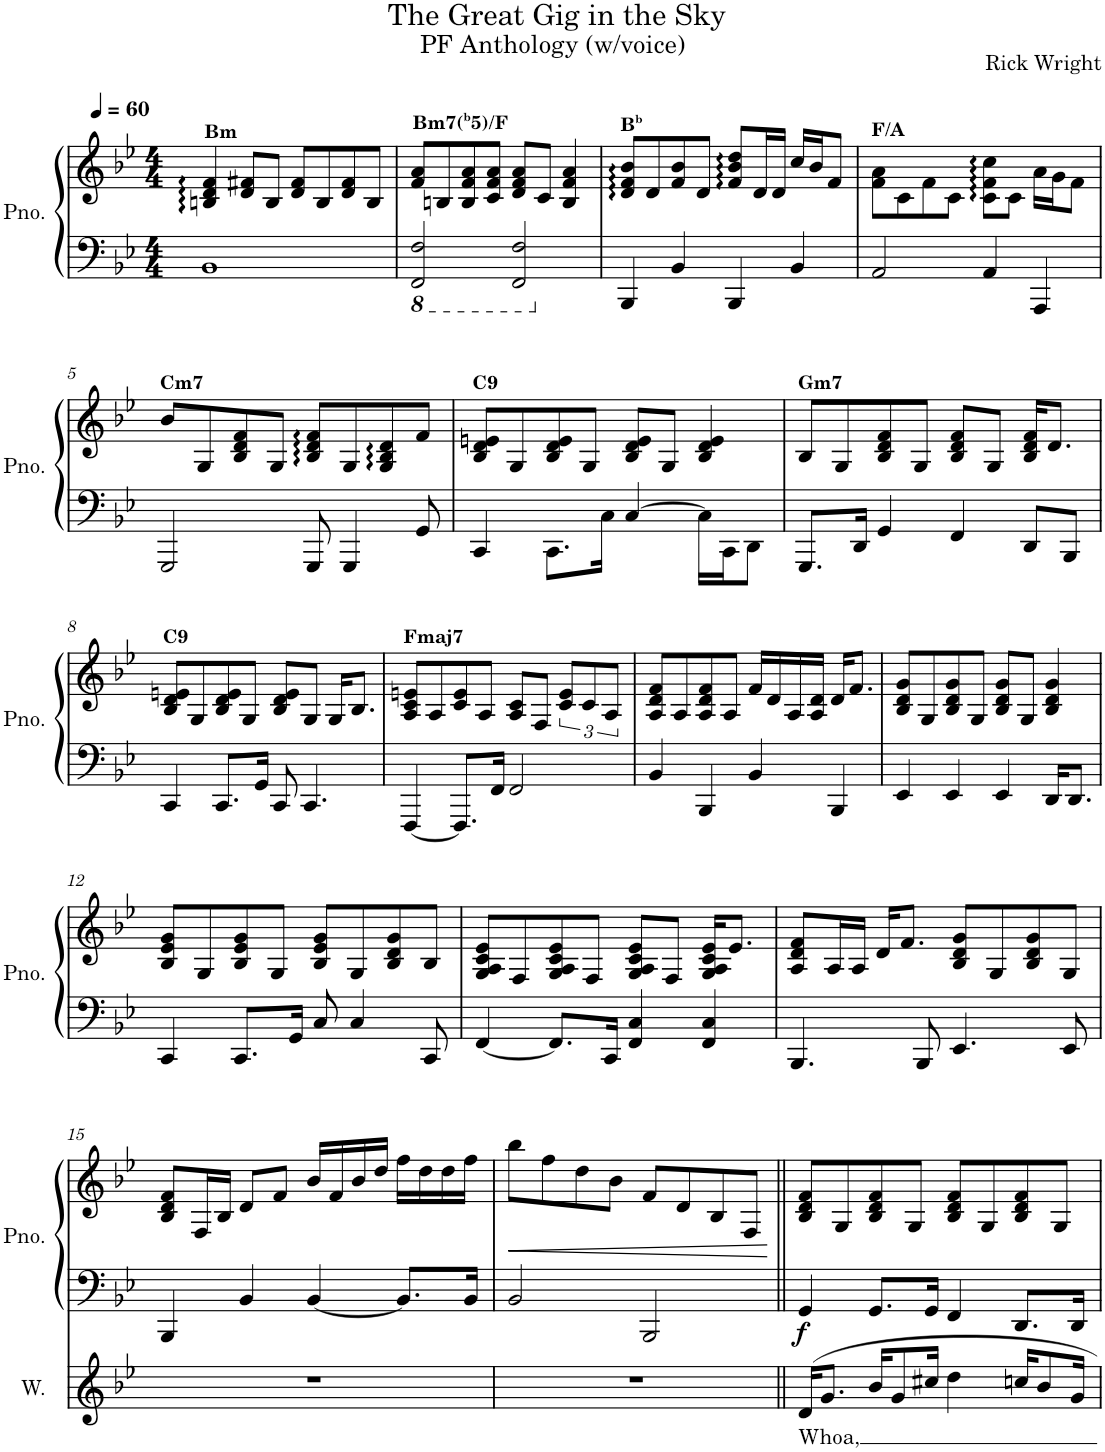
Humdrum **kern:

**kern	**text	**kern	**kern	**dynam
*part2	*part2	*part1	*part1	*part1
*staff3	*staff3	*staff2	*staff1	*staff1/2
*I"W.	*	*I"Pno.	*	*
*I'W.	*	*I'Pno.	*	*
*stria5	*	*	*	*
*clefG2	*	*clefF4	*clefG2	*
*k[b-e-]	*	*k[b-e-]	*k[b-e-]	*
*M4/4	*	*M4/4	*M4/4	*
*MM60	*	*MM60	*MM60	*
=1	=1	=1	=1	=1
!	!	!	!LO:TX:a:B:t=Bm	!
1r	.	1BB-	4Bn/ 4d/ 4f/	.
.	.	.	8d/ 8f#X/L	.
.	.	.	8B/J	.
.	.	.	8d/ 8f#/L	.
.	.	.	8B/	.
.	.	.	8d/ 8f#/	.
.	.	.	8B/J	.
=2	=2	=2	=2	=2
*	*	*8ba	*	*
!	!	!	!LO:TX:a:B:t=Bm7(	!
!	!	!	!LO:TX:a:t=b	!
!	!	!	!LO:TX:a:t=5)/F	!
1r	.	2FFF/ 2FF/	8f/ 8a/L	.
.	.	.	8Bn/	.
.	.	.	8B/ 8f/ 8a/	.
.	.	.	8c/ 8f/ 8a/J	.
.	.	2FFF/ 2FF/	8d/ 8f/ 8a/L	.
.	.	.	8c/J	.
.	.	.	4B/ 4f/ 4a/	.
=3	=3	=3	=3	=3
*	*	*X8ba	*	*
!	!	!	!LO:TX:a:B:t=B	!
!	!	!	!LO:TX:a:t=b	!
1r	.	4BBB-/	8d/ 8f/ 8b-/L	.
.	.	.	8d/	.
.	.	4BB-/	8f/ 8b-/	.
.	.	.	8d/J	.
.	.	4BBB-/	8f/ 8b-/ 8dd/L	.
.	.	.	16d/L	.
.	.	.	16d/JJ	.
.	.	4BB-/	16cc/LL	.
.	.	.	16b-/J	.
.	.	.	8f/J	.
=4	=4	=4	=4	=4
!	!	!	!LO:TX:a:B:t=F/A	!
1r	.	2AA/	8f\ 8a\L	.
.	.	.	8c\	.
.	.	.	8f\	.
.	.	.	8c\J	.
.	.	4AA/	8c\ 8f\ 8cc\L	.
.	.	.	8c\J	.
.	.	4AAA/	16a\LL	.
.	.	.	16g\J	.
.	.	.	8f\J	.
!!LO:LB:g=z
=5	=5	=5	=5	=5
!	!	!	!LO:TX:a:B:t=Cm7	!
1r	.	2GGG/	8b-/L	.
.	.	.	8G/	.
.	.	.	8B-/ 8d/ 8f/	.
.	.	.	8G/J	.
.	.	8GGG/	8B-/ 8d/ 8f/L	.
.	.	4GGG/	8G/	.
.	.	.	8G/ 8B-/ 8d/	.
.	.	8GG/	8f/J	.
=6	=6	=6	=6	=6
!	!	!	!LO:TX:a:B:t=C9	!
1r	.	4CC/	8B-/ 8d/ 8en/L	.
.	.	.	8G/	.
.	.	8.CC\L	8B-/ 8d/ 8e/	.
.	.	.	8G/J	.
.	.	16C\Jk	.	.
.	.	[4C/	8B-/ 8d/ 8e/L	.
.	.	.	8G/J	.
.	.	16C\LL]	4B-/ 4d/ 4e/	.
.	.	16CC\J	.	.
.	.	8DD\J	.	.
=7	=7	=7	=7	=7
!	!	!	!LO:TX:a:B:t=Gm7	!
1r	.	8.GGG/L	8B-/L	.
.	.	.	8G/	.
.	.	16DD/Jk	.	.
.	.	4GG/	8B-/ 8d/ 8f/	.
.	.	.	8G/J	.
.	.	4FF/	8B-/ 8d/ 8f/L	.
.	.	.	8G/J	.
.	.	8DD/L	16B-/ 16d/ 16f/KL	.
.	.	.	8.d/J	.
.	.	8BBB-/J	.	.
!!LO:LB:g=z
=8	=8	=8	=8	=8
!	!	!	!LO:TX:a:B:t=C9	!
1r	.	4CC/	8B-/ 8d/ 8en/L	.
.	.	.	8G/	.
.	.	8.CC/L	8B-/ 8d/ 8e/	.
.	.	.	8G/J	.
.	.	16GG/Jk	.	.
.	.	8CC/	8B-/ 8d/ 8e/L	.
.	.	4.CC/	8G/J	.
.	.	.	16G/KL	.
.	.	.	8.B-/J	.
=9	=9	=9	=9	=9
!	!	!	!LO:TX:a:B:t=Fmaj7	!
1r	.	[4FFF/	8A/ 8c/ 8en/L	.
.	.	.	8A/	.
.	.	8.FFF/L]	8c/ 8e/	.
.	.	.	8A/J	.
.	.	16FF/Jk	.	.
.	.	2FF/	8A/ 8c/L	.
.	.	.	8F/J	.
.	.	.	12c/ 12e/L	.
.	.	.	12c/	.
.	.	.	12A/J	.
=10	=10	=10	=10	=10
1r	.	4BB-/	8A/ 8d/ 8f/L	.
.	.	.	8A/	.
.	.	4BBB-/	8A/ 8d/ 8f/	.
.	.	.	8A/J	.
.	.	4BB-/	16f/LL	.
.	.	.	16d/	.
.	.	.	16A/	.
.	.	.	16A/ 16d/JJ	.
.	.	4BBB-/	16d/KL	.
.	.	.	8.f/J	.
=11	=11	=11	=11	=11
1r	.	4EE-/	8B-/ 8d/ 8g/L	.
.	.	.	8G/	.
.	.	4EE-/	8B-/ 8d/ 8g/	.
.	.	.	8G/J	.
.	.	4EE-/	8B-/ 8d/ 8g/L	.
.	.	.	8G/J	.
.	.	16DD/KL	4B-/ 4d/ 4g/	.
.	.	8.DD/J	.	.
!!LO:LB:g=z
=12	=12	=12	=12	=12
1r	.	4CC/	8B-/ 8e-/ 8g/L	.
.	.	.	8G/	.
.	.	8.CC/L	8B-/ 8e-/ 8g/	.
.	.	.	8G/J	.
.	.	16GG/Jk	.	.
.	.	8C/	8B-/ 8e-/ 8g/L	.
.	.	4C/	8G/	.
.	.	.	8B-/ 8d/ 8g/	.
.	.	8CC/	8B-/J	.
=13	=13	=13	=13	=13
1r	.	[4FF/	8G/ 8A/ 8c/ 8e-/L	.
.	.	.	8F/	.
.	.	8.FF/L]	8G/ 8A/ 8c/ 8e-/	.
.	.	.	8F/J	.
.	.	16CC/Jk	.	.
.	.	4FF/ 4C/	8G/ 8A/ 8c/ 8e-/L	.
.	.	.	8F/J	.
.	.	4FF/ 4C/	16G/ 16A/ 16c/ 16e-/KL	.
.	.	.	8.e-/J	.
=14	=14	=14	=14	=14
1r	.	4.BBB-/	8A/ 8d/ 8f/L	.
.	.	.	16A/L	.
.	.	.	16A/JJ	.
.	.	.	16d/KL	.
.	.	.	8.f/J	.
.	.	8BBB-/	.	.
.	.	4.EE-/	8B-/ 8d/ 8g/L	.
.	.	.	8G/	.
.	.	.	8B-/ 8d/ 8g/	.
.	.	8EE-/	8G/J	.
!!LO:LB:g=z
=15	=15	=15	=15	=15
1r	.	4BBB-/	8B-/ 8d/ 8f/L	.
.	.	.	16F/L	.
.	.	.	16B-/JJ	.
.	.	4BB-/	8d/L	.
.	.	.	8f/J	.
.	.	[4BB-/	16b-/LL	.
.	.	.	16f/	.
.	.	.	16b-/	.
.	.	.	16dd/JJ	.
.	.	8.BB-/L]	16ff\LL	.
.	.	.	16dd\	.
.	.	.	16dd\	.
.	.	16BB-/Jk	16ff\JJ	.
=16	=16	=16	=16	=16
!	!	!	!	!LO:HP:b
1r	.	2BB-/	8bb-\L	<
.	.	.	8ff\	.
.	.	.	8dd\	.
.	.	.	8b-\J	.
.	.	2BBB-/	8f/L	.
.	.	.	8d/	.
.	.	.	8B-/	.
.	.	.	8F/J	.
.	.	.	.	[
=17||	=17||	=17||	=17||	=17||
!	!LO:LY:b	!	!	!LO:DY:b=2
16d/KL	Whoa,	4GG/	8B-/ 8d/ 8f/L	f
8.g/J	.	.	.	.
.	.	.	8G/	.
16b-/KL	.	8.GG/L	8B-/ 8d/ 8f/	.
8g/	.	.	.	.
.	.	.	8G/J	.
16cc#X/Jk	.	16GG/Jk	.	.
4dd\	.	4FF/	8B-/ 8d/ 8f/L	.
.	.	.	8G/	.
16ccn/KL	.	8.DD/L	8B-/ 8d/ 8f/	.
8b-/	.	.	.	.
.	.	.	8G/J	.
16g/Jk	.	16DD/Jk	.	.
=	=	=	=	=
*-	*-	*-	*-	*-
